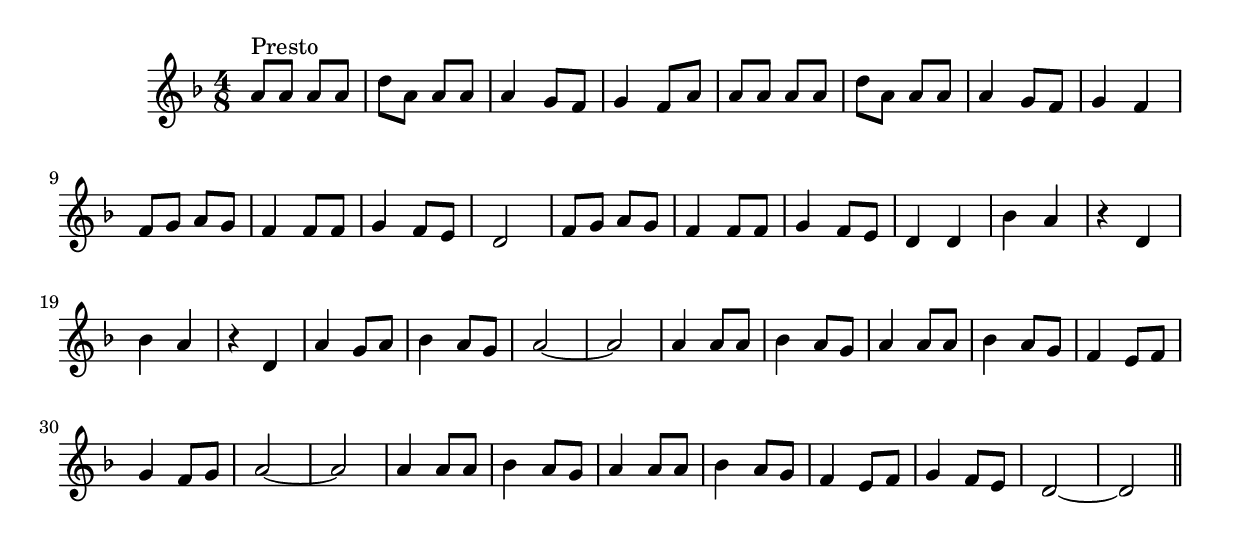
\version "2.19.49"
%{\header {
  title = "Hanukah O Hanukah"
  composer = "anonymous"
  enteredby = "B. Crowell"
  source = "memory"
}%}
\score{{\key d \minor
\time 4/8
%{\tempo 8=260
%}\relative c'' {
  a8^\markup{"Presto"} a a a | d a a a | a4 g8 f | g4 f8 a |
  a8 a a a | d a a a | a4 g8 f | g4 f4 |
  f8 g a g | f4 f8 f | g4 f8 e | d2 |
  f8 g a g | f4 f8 f | g4 f8 e | d4 d |
  bes'4 a | r d, | bes'4 a | r d, | a'4 g8 a | bes4 a8 g | a2~ | a2 |
  a4 a8 a | bes4 a8 g | a4 a8 a | bes4 a8 g | 
  f4 e8 f | g4 f8 g | a2~ | a2 |
  a4 a8 a | bes4 a8 g | a4 a8 a | bes4 a8 g | 
  f4 e8 f | g4 f8 e | d2~ | d2 
  \bar "||"
}

}}